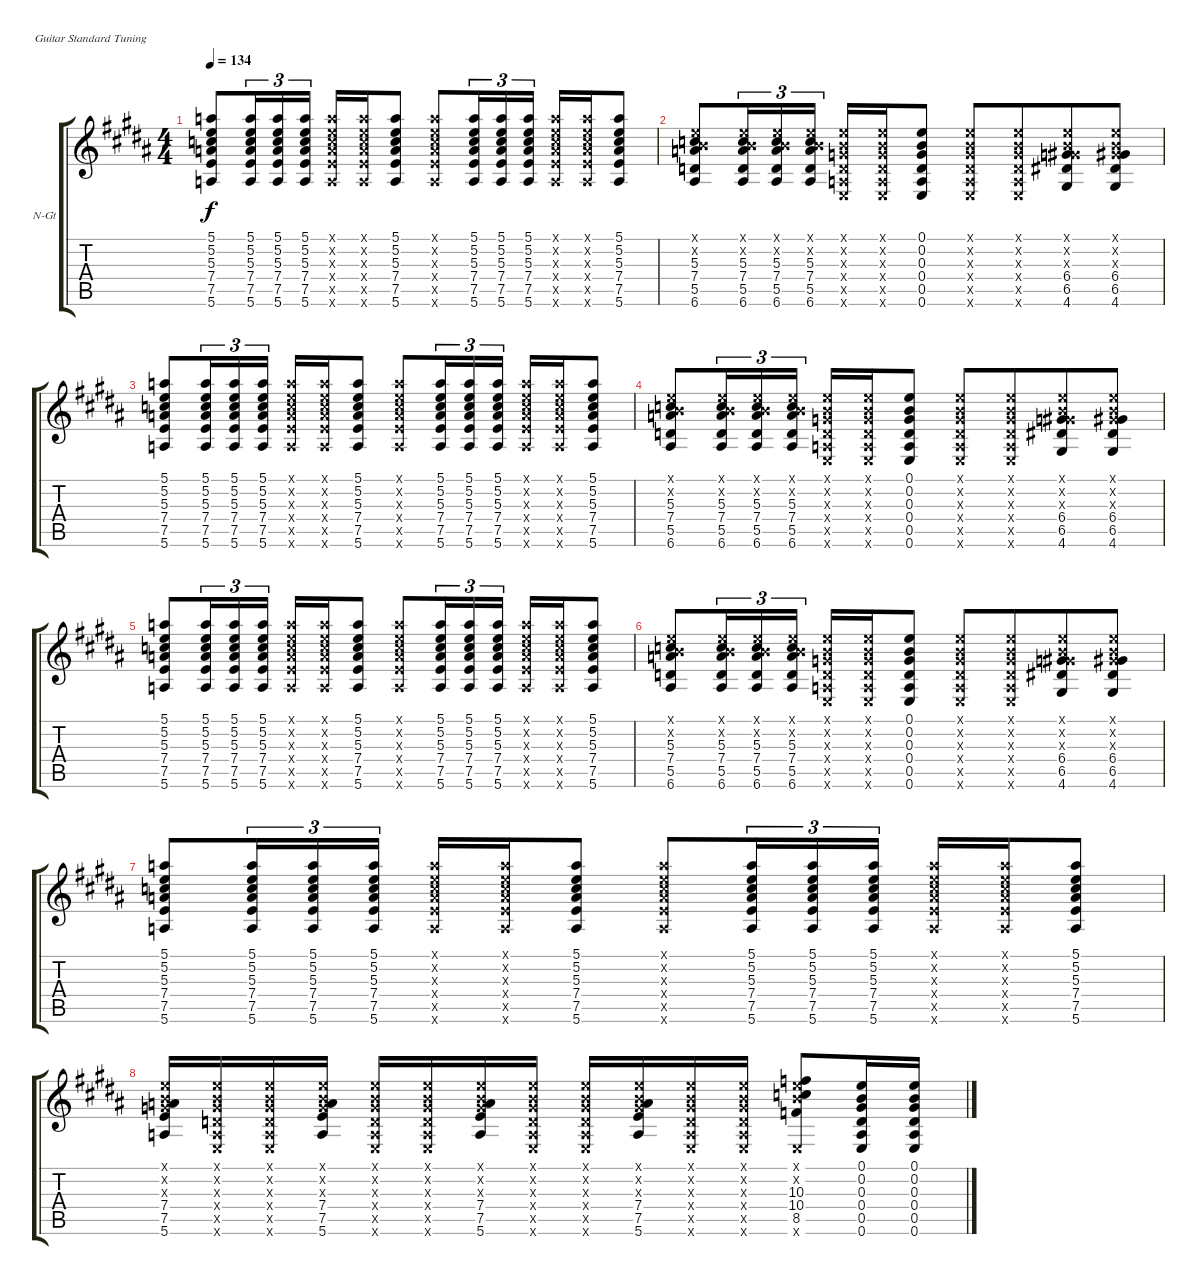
\defaultSystemsLayout 4
\bracketExtendMode groupsimilarinstruments
\firstSystemTrackNameOrientation horizontal
\otherSystemsTrackNameOrientation horizontal
\track ("Cédric" "N-Gt") {instrument acousticguitarnylon}
\staff {score tabs}
\tuning (E4 B3 G3 D3 A2 E2)
\ts (4 4)
\tempo 134
\clef g2
\ks b
(5.6 7.5 7.4 5.3 5.2 5.1).8{dy f beam merge} (5.1 5.2 5.3 7.4 7.5 5.6).16{tu (3 2) beam merge} (5.6 7.5 7.4 5.3 5.2 5.1).16{tu (3 2) beam merge} (5.1 5.2 5.3 7.4 7.5 5.6).16{tu (3 2)} (5.3{x} 5.2{x} 5.1{x} 5.6{x} 7.5{x} 7.4{x}).16 (7.4{x} 7.5{x} 5.3{x} 5.2{x} 5.1{x} 5.6{x}).16 (7.5 7.4 5.3 5.2 5.1 5.6).8 (5.6{x} 7.5{x} 7.4{x} 5.3{x} 5.2{x} 5.1{x}).8{beam merge} (5.1 5.2 5.3 7.4 7.5 5.6).16{tu (3 2) beam merge} (5.6 7.5 7.4 5.3 5.2 5.1).16{tu (3 2) beam merge} (5.1 5.2 5.3 7.4 7.5 5.6).16{tu (3 2)} (5.3{x} 5.2{x} 5.1{x} 5.6{x} 7.5{x} 7.4{x}).16 (7.4{x} 7.5{x} 5.3{x} 5.2{x} 5.1{x} 5.6{x}).16 (7.5 7.4 5.3 5.2 5.1 5.6).8 |
(6.6 5.5 7.4 5.3 0.2{x} 0.1{x}).8{beam merge} (0.1{x} 0.2{x} 5.3 7.4 5.5 6.6).16{tu (3 2) beam merge} (6.6 5.5 7.4 5.3 0.2{x} 0.1{x}).16{tu (3 2) beam merge} (0.1{x} 0.2{x} 5.3 7.4 5.5 6.6).16{tu (3 2)} (0.3{x} 0.2{x} 0.1{x} 0.6{x} 0.5{x} 0.4{x}).16 (0.4{x} 0.5{x} 0.3{x} 0.2{x} 0.1{x} 0.6{x}).16 (0.5 0.4 0.3 0.2 0.1 0.6).8 (0.4{x} 0.3{x} 0.2{x} 0.1{x} 0.6{x} 0.5{x}).8{beam merge} (0.4{x} 0.3{x} 0.2{x} 0.1{x} 0.5{x} 0.6{x}).8{beam merge} (6.4 0.3{x} 0.2{x} 0.1{x} 4.6 6.5).8{beam merge} (0.1{x} 0.2{x} 0.3{x} 6.4 6.5 4.6).8 |
(5.6 7.5 7.4 5.3 5.2 5.1).8{beam merge} (5.1 5.2 5.3 7.4 7.5 5.6).16{tu (3 2) beam merge} (5.6 7.5 7.4 5.3 5.2 5.1).16{tu (3 2) beam merge} (5.1 5.2 5.3 7.4 7.5 5.6).16{tu (3 2)} (5.3{x} 5.2{x} 5.1{x} 5.6{x} 7.5{x} 7.4{x}).16 (7.4{x} 7.5{x} 5.3{x} 5.2{x} 5.1{x} 5.6{x}).16 (7.5 7.4 5.3 5.2 5.1 5.6).8 (5.6{x} 7.5{x} 7.4{x} 5.3{x} 5.2{x} 5.1{x}).8{beam merge} (5.1 5.2 5.3 7.4 7.5 5.6).16{tu (3 2) beam merge} (5.6 7.5 7.4 5.3 5.2 5.1).16{tu (3 2) beam merge} (5.1 5.2 5.3 7.4 7.5 5.6).16{tu (3 2)} (5.3{x} 5.2{x} 5.1{x} 5.6{x} 7.5{x} 7.4{x}).16 (7.4{x} 7.5{x} 5.3{x} 5.2{x} 5.1{x} 5.6{x}).16 (7.5 7.4 5.3 5.2 5.1 5.6).8 |
(6.6 5.5 7.4 5.3 0.2{x} 0.1{x}).8{beam merge} (0.1{x} 0.2{x} 5.3 7.4 5.5 6.6).16{tu (3 2) beam merge} (6.6 5.5 7.4 5.3 0.2{x} 0.1{x}).16{tu (3 2) beam merge} (0.1{x} 0.2{x} 5.3 7.4 5.5 6.6).16{tu (3 2)} (0.3{x} 0.2{x} 0.1{x} 0.6{x} 0.5{x} 0.4{x}).16 (0.4{x} 0.5{x} 0.3{x} 0.2{x} 0.1{x} 0.6{x}).16 (0.5 0.4 0.3 0.2 0.1 0.6).8 (0.4{x} 0.3{x} 0.2{x} 0.1{x} 0.6{x} 0.5{x}).8{beam merge} (0.4{x} 0.3{x} 0.2{x} 0.1{x} 0.5{x} 0.6{x}).8{beam merge} (6.4 0.3{x} 0.2{x} 0.1{x} 4.6 6.5).8{beam merge} (0.1{x} 0.2{x} 0.3{x} 6.4 6.5 4.6).8 |
(5.6 7.5 7.4 5.3 5.2 5.1).8{beam merge} (5.1 5.2 5.3 7.4 7.5 5.6).16{tu (3 2) beam merge} (5.6 7.5 7.4 5.3 5.2 5.1).16{tu (3 2) beam merge} (5.1 5.2 5.3 7.4 7.5 5.6).16{tu (3 2)} (5.3{x} 5.2{x} 5.1{x} 5.6{x} 7.5{x} 7.4{x}).16 (7.4{x} 7.5{x} 5.3{x} 5.2{x} 5.1{x} 5.6{x}).16 (7.5 7.4 5.3 5.2 5.1 5.6).8 (5.6{x} 7.5{x} 7.4{x} 5.3{x} 5.2{x} 5.1{x}).8{beam merge} (5.1 5.2 5.3 7.4 7.5 5.6).16{tu (3 2) beam merge} (5.6 7.5 7.4 5.3 5.2 5.1).16{tu (3 2) beam merge} (5.1 5.2 5.3 7.4 7.5 5.6).16{tu (3 2)} (5.3{x} 5.2{x} 5.1{x} 5.6{x} 7.5{x} 7.4{x}).16 (7.4{x} 7.5{x} 5.3{x} 5.2{x} 5.1{x} 5.6{x}).16 (7.5 7.4 5.3 5.2 5.1 5.6).8 |
(6.6 5.5 7.4 5.3 0.2{x} 0.1{x}).8{beam merge} (0.1{x} 0.2{x} 5.3 7.4 5.5 6.6).16{tu (3 2) beam merge} (6.6 5.5 7.4 5.3 0.2{x} 0.1{x}).16{tu (3 2) beam merge} (0.1{x} 0.2{x} 5.3 7.4 5.5 6.6).16{tu (3 2)} (0.3{x} 0.2{x} 0.1{x} 0.6{x} 0.5{x} 0.4{x}).16 (0.4{x} 0.5{x} 0.3{x} 0.2{x} 0.1{x} 0.6{x}).16 (0.5 0.4 0.3 0.2 0.1 0.6).8 (0.4{x} 0.3{x} 0.2{x} 0.1{x} 0.6{x} 0.5{x}).8{beam merge} (0.4{x} 0.3{x} 0.2{x} 0.1{x} 0.5{x} 0.6{x}).8{beam merge} (6.4 0.3{x} 0.2{x} 0.1{x} 4.6 6.5).8{beam merge} (0.1{x} 0.2{x} 0.3{x} 6.4 6.5 4.6).8 |
(5.6 7.5 7.4 5.3 5.2 5.1).8{beam merge} (5.1 5.2 5.3 7.4 7.5 5.6).16{tu (3 2) beam merge} (5.6 7.5 7.4 5.3 5.2 5.1).16{tu (3 2) beam merge} (5.1 5.2 5.3 7.4 7.5 5.6).16{tu (3 2)} (5.3{x} 5.2{x} 5.1{x} 5.6{x} 7.5{x} 7.4{x}).16 (7.4{x} 7.5{x} 5.3{x} 5.2{x} 5.1{x} 5.6{x}).16 (7.5 7.4 5.3 5.2 5.1 5.6).8 (5.6{x} 7.5{x} 7.4{x} 5.3{x} 5.2{x} 5.1{x}).8{beam merge} (5.1 5.2 5.3 7.4 7.5 5.6).16{tu (3 2) beam merge} (5.6 7.5 7.4 5.3 5.2 5.1).16{tu (3 2) beam merge} (5.1 5.2 5.3 7.4 7.5 5.6).16{tu (3 2)} (5.3{x} 5.2{x} 5.1{x} 5.6{x} 7.5{x} 7.4{x}).16 (7.4{x} 7.5{x} 5.3{x} 5.2{x} 5.1{x} 5.6{x}).16 (7.5 7.4 5.3 5.2 5.1 5.6).8 |
(5.6 7.5 7.4 0.3{x} 0.2{x} 0.1{x}).16 (0.1{x} 0.2{x} 0.3{x} 0.4{x} 0.5{x} 0.6{x}).16 (0.6{x} 0.5{x} 0.4{x} 0.3{x} 0.2{x} 0.1{x}).16 (0.1{x} 0.2{x} 0.3{x} 7.4 7.5 5.6).16 (0.6{x} 0.5{x} 0.4{x} 0.3{x} 0.2{x} 0.1{x}).16 (0.1{x} 0.2{x} 0.3{x} 0.4{x} 0.5{x} 0.6{x}).16 (5.6 7.5 7.4 0.3{x} 0.2{x} 0.1{x}).16 (0.1{x} 0.2{x} 0.3{x} 0.4{x} 0.5{x} 0.6{x}).16 (0.6{x} 0.5{x} 0.4{x} 0.3{x} 0.2{x} 0.1{x}).16 (5.6 7.5 7.4 0.3{x} 0.2{x} 0.1{x}).16 (0.1{x} 0.2{x} 0.3{x} 0.4{x} 0.5{x} 0.6{x}).16 (0.6{x} 0.5{x} 0.4{x} 0.3{x} 0.2{x} 0.1{x}).16 (0.1{x} 0.2{x} 10.3 10.4 8.5 0.6{x}).8 (0.5 0.4 0.3 0.2 0.1 0.6).16 (0.6 0.5 0.4 0.3 0.2 0.1).16
